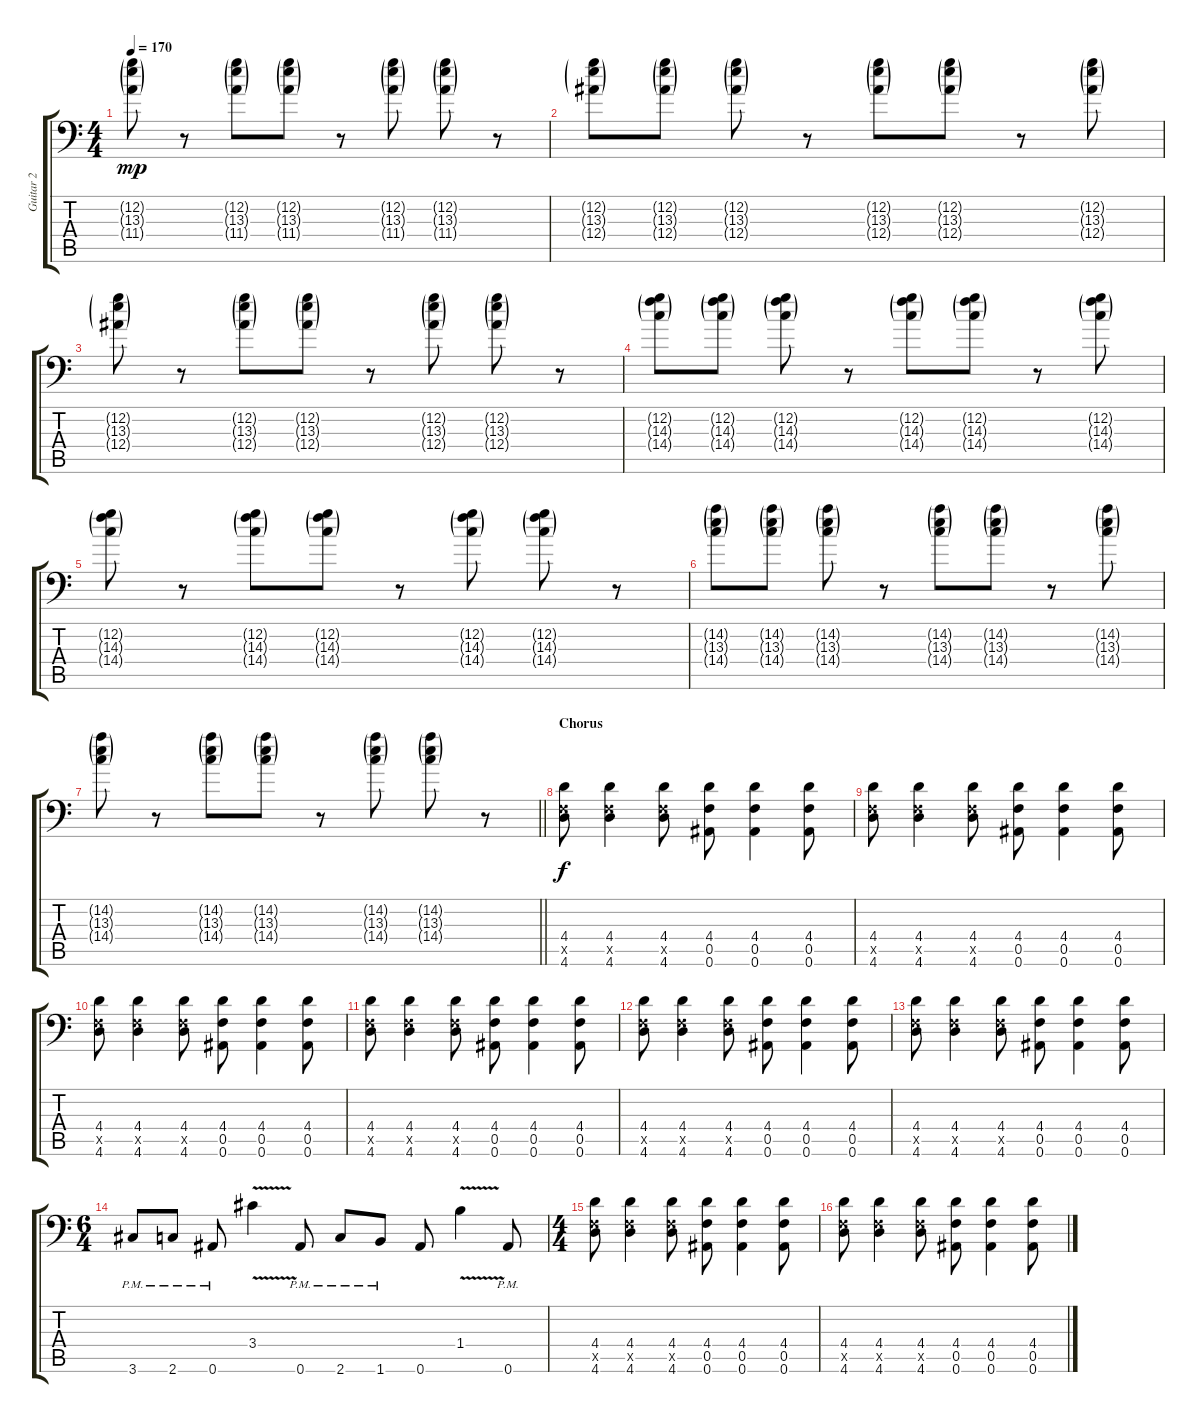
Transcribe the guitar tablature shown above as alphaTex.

\track ("Guitar 2" "Guitar 2") {instrument distortionguitar}
\staff {score tabs}
\tuning (C4 G3 Eb3 Bb2 F2 Bb1) {hide}
\ts (4 4)
\tempo 170
\clef f4
\ks c
(12.2{g} 13.3{g} 11.4{g}).8{dy mp} r.8 (12.2{g} 13.3{g} 11.4{g}).8 (12.2{g} 13.3{g} 11.4{g}).8 r.8 (12.2{g} 13.3{g} 11.4{g}).8 (12.2{g} 13.3{g} 11.4{g}).8 r.8 |
(12.2{g} 13.3{g} 12.4{g}).8 (12.2{g} 13.3{g} 12.4{g}).8 (12.2{g} 13.3{g} 12.4{g}).8 r.8 (12.2{g} 13.3{g} 12.4{g}).8 (12.2{g} 13.3{g} 12.4{g}).8 r.8 (12.2{g} 13.3{g} 12.4{g}).8 |
(12.2{g} 13.3{g} 12.4{g}).8 r.8 (12.2{g} 13.3{g} 12.4{g}).8 (12.2{g} 13.3{g} 12.4{g}).8 r.8 (12.2{g} 13.3{g} 12.4{g}).8 (12.2{g} 13.3{g} 12.4{g}).8 r.8 |
(12.2{g} 14.3{g} 14.4{g}).8 (12.2{g} 14.3{g} 14.4{g}).8 (12.2{g} 14.3{g} 14.4{g}).8 r.8 (12.2{g} 14.3{g} 14.4{g}).8 (12.2{g} 14.3{g} 14.4{g}).8 r.8 (12.2{g} 14.3{g} 14.4{g}).8 |
(12.2{g} 14.3{g} 14.4{g}).8 r.8 (12.2{g} 14.3{g} 14.4{g}).8 (12.2{g} 14.3{g} 14.4{g}).8 r.8 (12.2{g} 14.3{g} 14.4{g}).8 (12.2{g} 14.3{g} 14.4{g}).8 r.8 |
(14.2{g} 13.3{g} 14.4{g}).8 (14.2{g} 13.3{g} 14.4{g}).8 (14.2{g} 13.3{g} 14.4{g}).8 r.8 (14.2{g} 13.3{g} 14.4{g}).8 (14.2{g} 13.3{g} 14.4{g}).8 r.8 (14.2{g} 13.3{g} 14.4{g}).8 |
\barLineRight lightlight
(14.2{g} 13.3{g} 14.4{g}).8 r.8 (14.2{g} 13.3{g} 14.4{g}).8 (14.2{g} 13.3{g} 14.4{g}).8 r.8 (14.2{g} 13.3{g} 14.4{g}).8 (14.2{g} 13.3{g} 14.4{g}).8 r.8 |
\section ("" "Chorus")
(4.4 0.5{x} 4.6).8{dy f volume 12 instrument distortionguitar} (4.4 0.5{x} 4.6).4 (4.4 0.5{x} 4.6).8 (4.4 0.5 0.6).8 (4.4 0.5 0.6).4 (4.4 0.5 0.6).8 |
(4.4 0.5{x} 4.6).8 (4.4 0.5{x} 4.6).4 (4.4 0.5{x} 4.6).8 (4.4 0.5 0.6).8 (4.4 0.5 0.6).4 (4.4 0.5 0.6).8 |
(4.4 0.5{x} 4.6).8 (4.4 0.5{x} 4.6).4 (4.4 0.5{x} 4.6).8 (4.4 0.5 0.6).8 (4.4 0.5 0.6).4 (4.4 0.5 0.6).8 |
(4.4 0.5{x} 4.6).8 (4.4 0.5{x} 4.6).4 (4.4 0.5{x} 4.6).8 (4.4 0.5 0.6).8 (4.4 0.5 0.6).4 (4.4 0.5 0.6).8 |
(4.4 0.5{x} 4.6).8 (4.4 0.5{x} 4.6).4 (4.4 0.5{x} 4.6).8 (4.4 0.5 0.6).8 (4.4 0.5 0.6).4 (4.4 0.5 0.6).8 |
(4.4 0.5{x} 4.6).8 (4.4 0.5{x} 4.6).4 (4.4 0.5{x} 4.6).8 (4.4 0.5 0.6).8 (4.4 0.5 0.6).4 (4.4 0.5 0.6).8 |
\ts (6 4)
3.6{pm}.8 2.6{pm}.8 0.6{pm}.8 3.4{v}.4 0.6{pm}.8 2.6{pm}.8 1.6{pm}.8 0.6.8 1.4{v}.4 0.6{pm}.8 |
\ts (4 4)
(4.4 0.5{x} 4.6).8{volume 12 instrument distortionguitar} (4.4 0.5{x} 4.6).4 (4.4 0.5{x} 4.6).8 (4.4 0.5 0.6).8 (4.4 0.5 0.6).4 (4.4 0.5 0.6).8 |
(4.4 0.5{x} 4.6).8 (4.4 0.5{x} 4.6).4 (4.4 0.5{x} 4.6).8 (4.4 0.5 0.6).8 (4.4 0.5 0.6).4 (4.4 0.5 0.6).8
